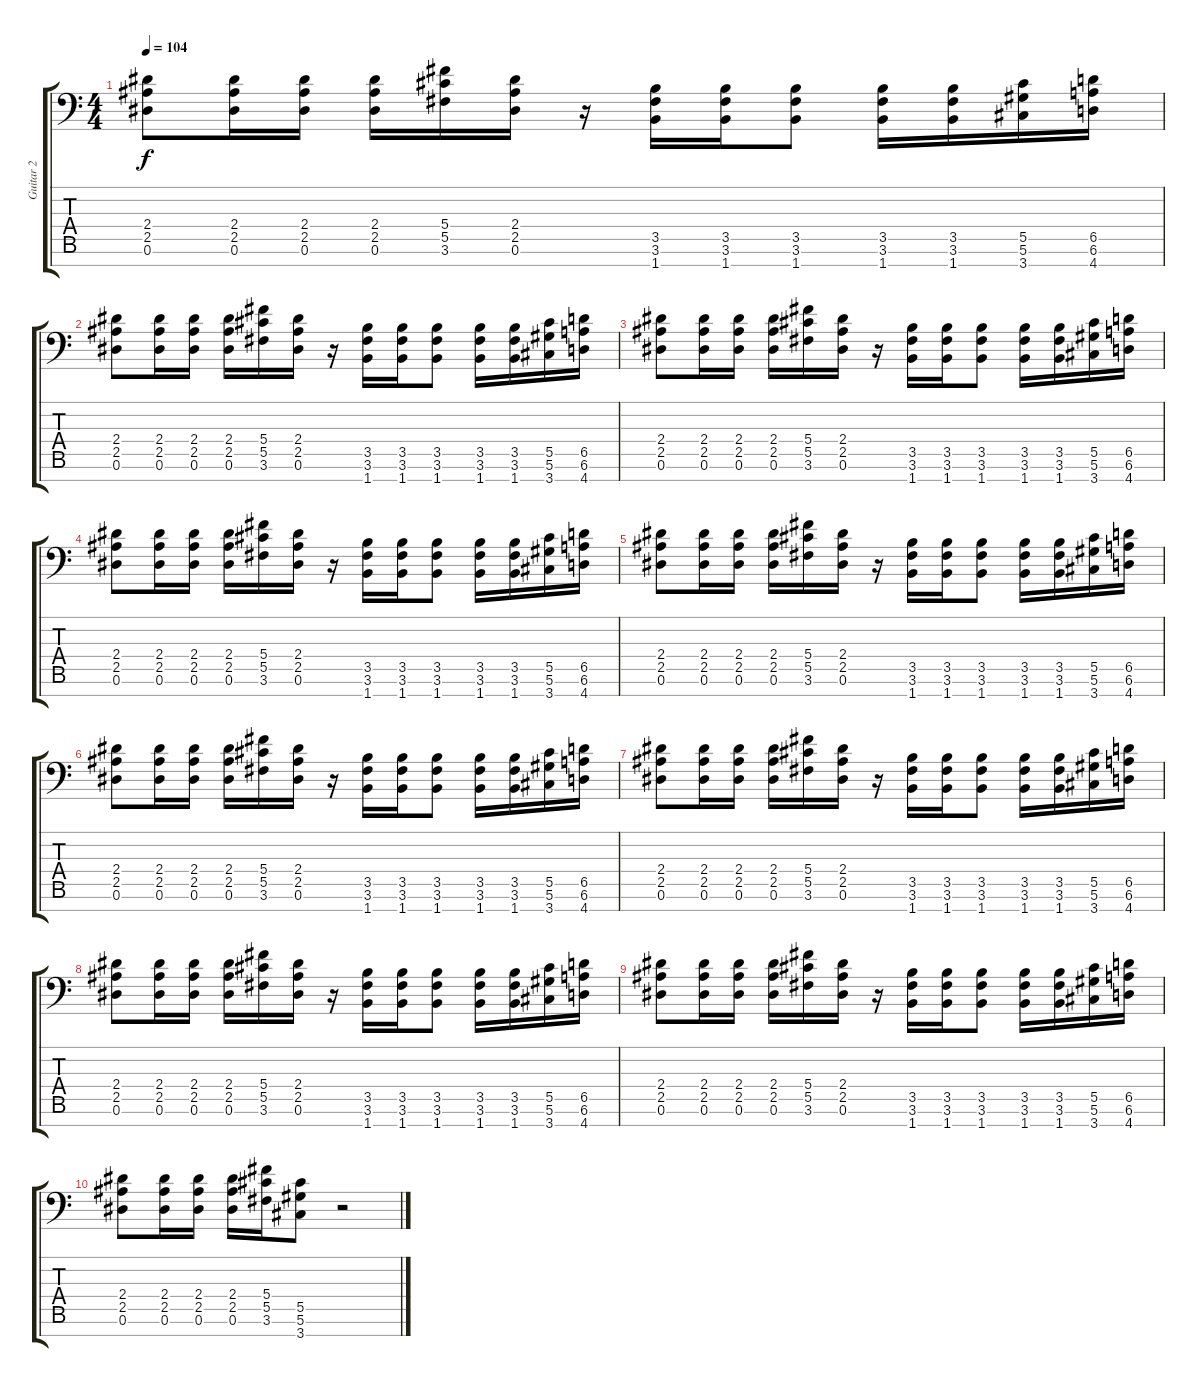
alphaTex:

\track ("Guitar 2" "Guitar 2") {instrument distortionguitar}
\staff {score tabs}
\tuning (Eb4 Bb3 Gb3 Db3 Ab2 Eb2 Bb1) {hide}
\ts (4 4)
\tempo 104
\clef f4
\ks c
(2.4 2.5 0.6).8{dy f} (2.4 2.5 0.6).16 (2.4 2.5 0.6).16 (2.4 2.5 0.6).16 (5.4 5.5 3.6).16 (2.4 2.5 0.6).16 r.16 (3.5 3.6 1.7).16 (3.5 3.6 1.7).16 (3.5 3.6 1.7).8 (3.5 3.6 1.7).16 (3.5 3.6 1.7).16 (5.5 5.6 3.7).16 (6.5 6.6 4.7).16 |
(2.4 2.5 0.6).8 (2.4 2.5 0.6).16 (2.4 2.5 0.6).16 (2.4 2.5 0.6).16 (5.4 5.5 3.6).16 (2.4 2.5 0.6).16 r.16 (3.5 3.6 1.7).16 (3.5 3.6 1.7).16 (3.5 3.6 1.7).8 (3.5 3.6 1.7).16 (3.5 3.6 1.7).16 (5.5 5.6 3.7).16 (6.5 6.6 4.7).16 |
(2.4 2.5 0.6).8 (2.4 2.5 0.6).16 (2.4 2.5 0.6).16 (2.4 2.5 0.6).16 (5.4 5.5 3.6).16 (2.4 2.5 0.6).16 r.16 (3.5 3.6 1.7).16 (3.5 3.6 1.7).16 (3.5 3.6 1.7).8 (3.5 3.6 1.7).16 (3.5 3.6 1.7).16 (5.5 5.6 3.7).16 (6.5 6.6 4.7).16 |
(2.4 2.5 0.6).8 (2.4 2.5 0.6).16 (2.4 2.5 0.6).16 (2.4 2.5 0.6).16 (5.4 5.5 3.6).16 (2.4 2.5 0.6).16 r.16 (3.5 3.6 1.7).16 (3.5 3.6 1.7).16 (3.5 3.6 1.7).8 (3.5 3.6 1.7).16 (3.5 3.6 1.7).16 (5.5 5.6 3.7).16 (6.5 6.6 4.7).16 |
(2.4 2.5 0.6).8 (2.4 2.5 0.6).16 (2.4 2.5 0.6).16 (2.4 2.5 0.6).16 (5.4 5.5 3.6).16 (2.4 2.5 0.6).16 r.16 (3.5 3.6 1.7).16 (3.5 3.6 1.7).16 (3.5 3.6 1.7).8 (3.5 3.6 1.7).16 (3.5 3.6 1.7).16 (5.5 5.6 3.7).16 (6.5 6.6 4.7).16 |
(2.4 2.5 0.6).8 (2.4 2.5 0.6).16 (2.4 2.5 0.6).16 (2.4 2.5 0.6).16 (5.4 5.5 3.6).16 (2.4 2.5 0.6).16 r.16 (3.5 3.6 1.7).16 (3.5 3.6 1.7).16 (3.5 3.6 1.7).8 (3.5 3.6 1.7).16 (3.5 3.6 1.7).16 (5.5 5.6 3.7).16 (6.5 6.6 4.7).16 |
(2.4 2.5 0.6).8 (2.4 2.5 0.6).16 (2.4 2.5 0.6).16 (2.4 2.5 0.6).16 (5.4 5.5 3.6).16 (2.4 2.5 0.6).16 r.16 (3.5 3.6 1.7).16 (3.5 3.6 1.7).16 (3.5 3.6 1.7).8 (3.5 3.6 1.7).16 (3.5 3.6 1.7).16 (5.5 5.6 3.7).16 (6.5 6.6 4.7).16 |
(2.4 2.5 0.6).8 (2.4 2.5 0.6).16 (2.4 2.5 0.6).16 (2.4 2.5 0.6).16 (5.4 5.5 3.6).16 (2.4 2.5 0.6).16 r.16 (3.5 3.6 1.7).16 (3.5 3.6 1.7).16 (3.5 3.6 1.7).8 (3.5 3.6 1.7).16 (3.5 3.6 1.7).16 (5.5 5.6 3.7).16 (6.5 6.6 4.7).16 |
(2.4 2.5 0.6).8 (2.4 2.5 0.6).16 (2.4 2.5 0.6).16 (2.4 2.5 0.6).16 (5.4 5.5 3.6).16 (2.4 2.5 0.6).16 r.16 (3.5 3.6 1.7).16 (3.5 3.6 1.7).16 (3.5 3.6 1.7).8 (3.5 3.6 1.7).16 (3.5 3.6 1.7).16 (5.5 5.6 3.7).16 (6.5 6.6 4.7).16 |
(2.4 2.5 0.6).8 (2.4 2.5 0.6).16 (2.4 2.5 0.6).16 (2.4 2.5 0.6).16 (5.4 5.5 3.6).16 (5.5 5.6 3.7).8 r.2
